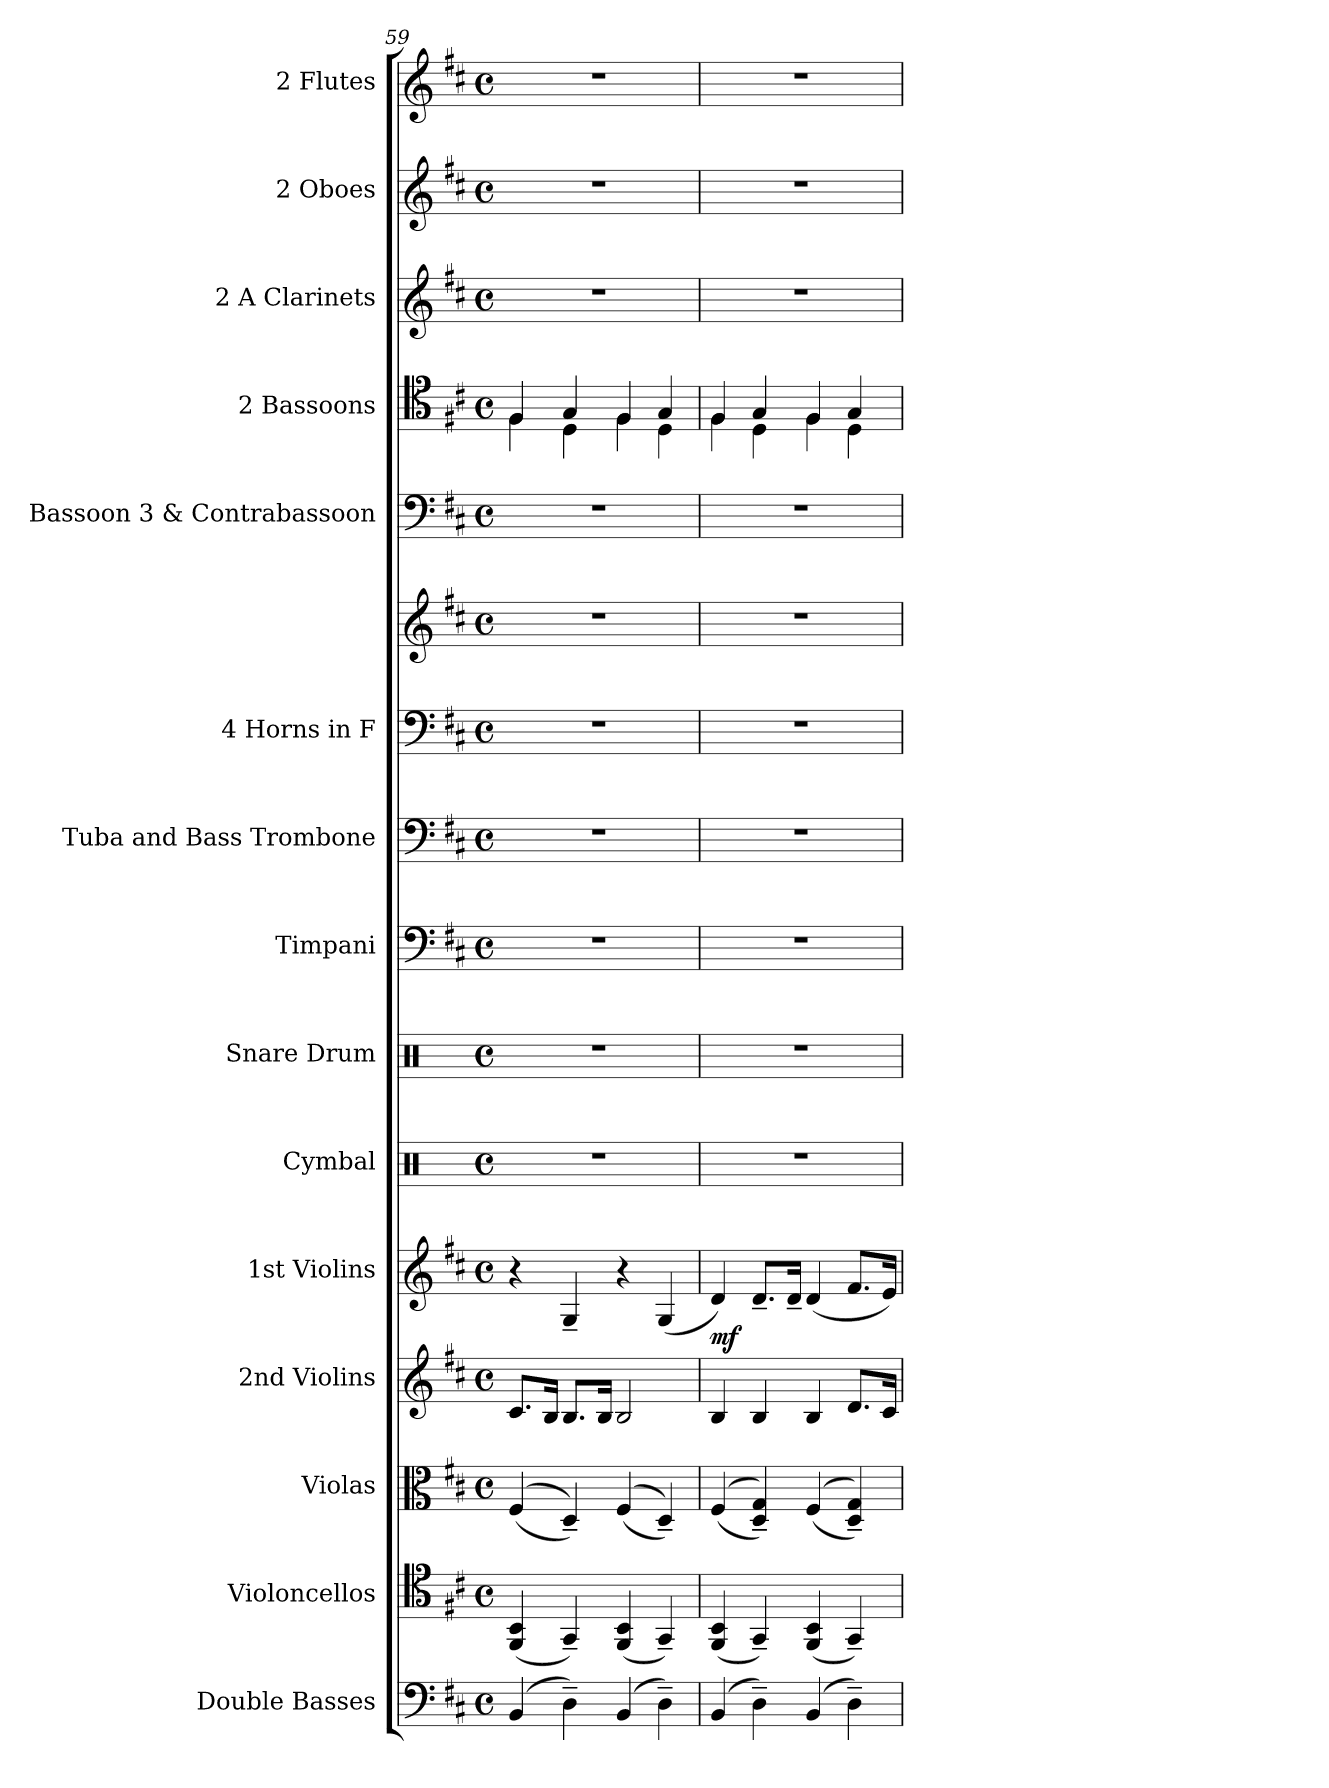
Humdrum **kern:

**kern	**kern	**kern	**kern	**kern	**dynam	**kern	**kern	**kern	**kern	**kern	**kern	**kern	**kern	**kern	**kern	**kern
*part15	*part14	*part13	*part12	*part11	*part11	*part10	*part9	*part8	*part7	*part6	*part6	*part5	*part4	*part3	*part2	*part1
*staff16	*staff15	*staff14	*staff13	*staff12	*staff12	*staff11	*staff10	*staff9	*staff8	*staff7	*staff6	*staff5	*staff4	*staff3	*staff2	*staff1
*I"Double Basses	*I"Violoncellos	*I"Violas	*I"2nd Violins	*I"1st Violins	*	*I"Cymbal	*I"Snare Drum	*I"Timpani	*I"Tuba and  Bass Trombone	*I"4 Horns in F	*	*I"Bassoon 3 &amp; Contrabassoon	*I"2 Bassoons	*I"2 A Clarinets	*I"2 Oboes	*I"2 Flutes
*	*	*	*	*	*	*I'Cym	*I'Sn Dr	*I'Timp	*I'Tba	*I'Hn	*	*I'Bsn	*I'Bsn	*I'Cl	*I'Ob	*I'Fl
*clefF4	*clefC4	*clefC3	*clefG2	*clefG2	*	*clefX	*clefX	*clefF4	*clefF4	*clefF4	*clefG2	*clefF4	*clefC4	*clefG2	*clefG2	*clefG2
*ITrd7c12	*	*	*	*	*	*	*	*	*	*ITrd4c7	*ITrd4c7	*	*	*ITrd2c3	*	*
*k[f#c#]	*k[f#c#]	*k[f#c#]	*k[f#c#]	*k[f#c#]	*	*k[]	*k[]	*k[f#c#]	*k[f#c#]	*k[f#]	*k[f#]	*k[f#c#]	*k[f#c#]	*k[f#c#g#d#a#]	*k[f#c#]	*k[f#c#]
*M4/4	*M4/4	*M4/4	*M4/4	*M4/4	*	*M4/4	*M4/4	*M4/4	*M4/4	*M4/4	*M4/4	*M4/4	*M4/4	*M4/4	*M4/4	*M4/4
*met(c)	*met(c)	*met(c)	*met(c)	*met(c)	*	*met(c)	*met(c)	*met(c)	*met(c)	*met(c)	*met(c)	*met(c)	*met(c)	*met(c)	*met(c)	*met(c)
=59	=59	=59	=59	=59	=59	=59	=59	=59	=59	=59	=59	=59	=59	=59	=59	=59
*	*	*	*	*	*	*	*	*	*	*	*	*	*^	*	*	*
(>4BBB/	(<4FF#/ 4BB/	(<(<4F#/	8.c#/L	4r	.	1r	1r	1r	1r	1r	1r	1r	4F#/	4F#\	1r	1r	1r
.	.	.	16B/Jk	.	.	.	.	.	.	.	.	.	.	.	.	.	.
4DD~\)	4GG~/)	4D~/))	8.B/L	4G~/	.	.	.	.	.	.	.	.	4G/	4D\	.	.	.
.	.	.	16B/Jk	.	.	.	.	.	.	.	.	.	.	.	.	.	.
(>4BBB/	(<4FF#/ 4BB/	(<(<4F#/	2B/	4r	.	.	.	.	.	.	.	.	4F#/	4F#\	.	.	.
4DD~\)	4GG~/)	4D~/))	.	(<4G/	.	.	.	.	.	.	.	.	4G/	4D\	.	.	.
=60	=60	=60	=60	=60	=60	=60	=60	=60	=60	=60	=60	=60	=60	=60	=60	=60	=60
!	!	!	!	!	!LO:DY:b	!	!	!	!	!	!	!	!	!	!	!	!
(>4BBB/	(<4FF#/ 4BB/	(<(<4F#/	4B/	4d/)	mf	1r	1r	1r	1r	1r	1r	1r	4F#/	4F#\	1r	1r	1r
4DD~\)	4GG~/)	4D/~ 4G/~))	4B/	8.d~/L	.	.	.	.	.	.	.	.	4G/	4D\	.	.	.
.	.	.	.	16d~/Jk	.	.	.	.	.	.	.	.	.	.	.	.	.
(>4BBB/	(<4FF#/ 4BB/	(<(<4F#/	4B/	(<4d/	.	.	.	.	.	.	.	.	4F#/	4F#\	.	.	.
4DD~\)	4GG~/)	4D/~ 4G/~))	8.d/L	8.f#/L	.	.	.	.	.	.	.	.	4G/	4D\	.	.	.
.	.	.	16c#/Jk	16e/Jk)	.	.	.	.	.	.	.	.	.	.	.	.	.
*	*	*	*	*	*	*	*	*	*	*	*	*	*v	*v	*	*	*
=	=	=	=	=	=	=	=	=	=	=	=	=	=	=	=	=
*-	*-	*-	*-	*-	*-	*-	*-	*-	*-	*-	*-	*-	*-	*-	*-	*-
